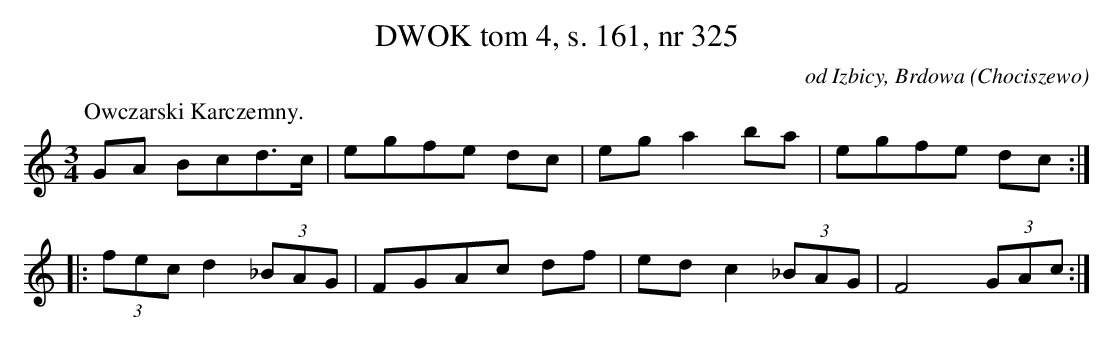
X:1
T: DWOK tom 4, s. 161, nr 325
O: od Izbicy, Brdowa (Chociszewo)
L: 1/16
M: 3/4
K: C
P: Owczarski Karczemny.
G2A2 B2c2d3c | e2g2f2e2 d2c2 | e2g2 a4 b2a2 | e2g2f2e2 d2c2::
(3f2e2c2 d4(3_B2A2G2 | F2G2A2c2 d2f2 | e2d2 c4 (3_B2A2G2 | F8 (3G2A2c2:|
